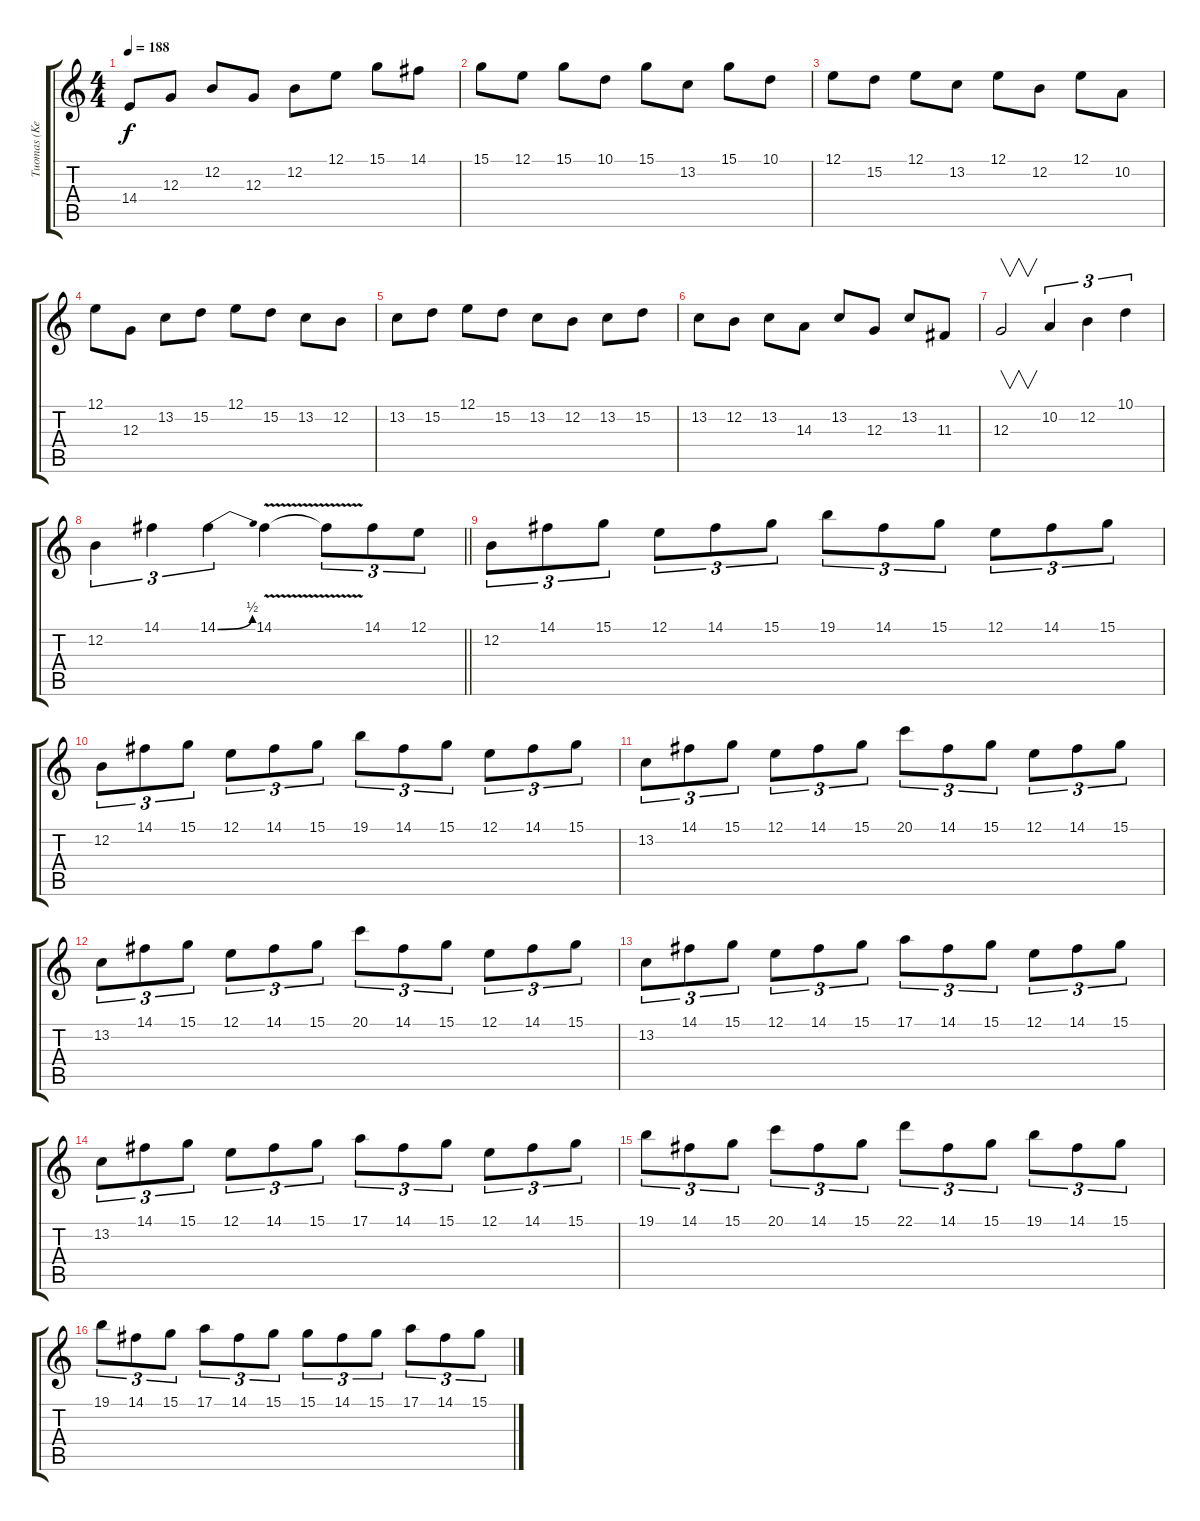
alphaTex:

\track ("Tuomas (Keyboard Solo)" "Tuomas (Ke") {instrument lead3calliope}
\staff {score tabs}
\tuning (E4 B3 G3 D3 A2 E2) {hide}
\ts (4 4)
\tempo 188
\clef g2
\ks c
14.4.8{dy f} 12.3.8 12.2.8 12.3.8 12.2.8 12.1.8 15.1.8 14.1.8 |
15.1.8 12.1.8 15.1.8 10.1.8 15.1.8 13.2.8 15.1.8 10.1.8 |
12.1.8 15.2.8 12.1.8 13.2.8 12.1.8 12.2.8 12.1.8 10.2.8 |
12.1.8 12.3.8 13.2.8 15.2.8 12.1.8 15.2.8 13.2.8 12.2.8 |
13.2.8 15.2.8 12.1.8 15.2.8 13.2.8 12.2.8 13.2.8 15.2.8 |
13.2.8 12.2.8 13.2.8 14.3.8 13.2.8 12.3.8 13.2.8 11.3.8 |
12.3.2{v} 10.2.4{tu (3 2)} 12.2.4{tu (3 2)} 10.1.4{tu (3 2)} |
\barLineRight lightlight
12.2.4{tu (3 2)} 14.1.4{tu (3 2)} 14.1{be (bend 0 0 60 2)}.4{tu (3 2)} 14.1{v}.4 14.1{t}.8{tu (3 2)} 14.1.8{tu (3 2)} 12.1.8{tu (3 2)} |
12.2.8{tu (3 2)} 14.1.8{tu (3 2)} 15.1.8{tu (3 2)} 12.1.8{tu (3 2)} 14.1.8{tu (3 2)} 15.1.8{tu (3 2)} 19.1.8{tu (3 2)} 14.1.8{tu (3 2)} 15.1.8{tu (3 2)} 12.1.8{tu (3 2)} 14.1.8{tu (3 2)} 15.1.8{tu (3 2)} |
12.2.8{tu (3 2)} 14.1.8{tu (3 2)} 15.1.8{tu (3 2)} 12.1.8{tu (3 2)} 14.1.8{tu (3 2)} 15.1.8{tu (3 2)} 19.1.8{tu (3 2)} 14.1.8{tu (3 2)} 15.1.8{tu (3 2)} 12.1.8{tu (3 2)} 14.1.8{tu (3 2)} 15.1.8{tu (3 2)} |
13.2.8{tu (3 2)} 14.1.8{tu (3 2)} 15.1.8{tu (3 2)} 12.1.8{tu (3 2)} 14.1.8{tu (3 2)} 15.1.8{tu (3 2)} 20.1.8{tu (3 2)} 14.1.8{tu (3 2)} 15.1.8{tu (3 2)} 12.1.8{tu (3 2)} 14.1.8{tu (3 2)} 15.1.8{tu (3 2)} |
13.2.8{tu (3 2)} 14.1.8{tu (3 2)} 15.1.8{tu (3 2)} 12.1.8{tu (3 2)} 14.1.8{tu (3 2)} 15.1.8{tu (3 2)} 20.1.8{tu (3 2)} 14.1.8{tu (3 2)} 15.1.8{tu (3 2)} 12.1.8{tu (3 2)} 14.1.8{tu (3 2)} 15.1.8{tu (3 2)} |
13.2.8{tu (3 2)} 14.1.8{tu (3 2)} 15.1.8{tu (3 2)} 12.1.8{tu (3 2)} 14.1.8{tu (3 2)} 15.1.8{tu (3 2)} 17.1.8{tu (3 2)} 14.1.8{tu (3 2)} 15.1.8{tu (3 2)} 12.1.8{tu (3 2)} 14.1.8{tu (3 2)} 15.1.8{tu (3 2)} |
13.2.8{tu (3 2)} 14.1.8{tu (3 2)} 15.1.8{tu (3 2)} 12.1.8{tu (3 2)} 14.1.8{tu (3 2)} 15.1.8{tu (3 2)} 17.1.8{tu (3 2)} 14.1.8{tu (3 2)} 15.1.8{tu (3 2)} 12.1.8{tu (3 2)} 14.1.8{tu (3 2)} 15.1.8{tu (3 2)} |
19.1.8{tu (3 2)} 14.1.8{tu (3 2)} 15.1.8{tu (3 2)} 20.1.8{tu (3 2)} 14.1.8{tu (3 2)} 15.1.8{tu (3 2)} 22.1.8{tu (3 2)} 14.1.8{tu (3 2)} 15.1.8{tu (3 2)} 19.1.8{tu (3 2)} 14.1.8{tu (3 2)} 15.1.8{tu (3 2)} |
19.1.8{tu (3 2)} 14.1.8{tu (3 2)} 15.1.8{tu (3 2)} 17.1.8{tu (3 2)} 14.1.8{tu (3 2)} 15.1.8{tu (3 2)} 15.1.8{tu (3 2)} 14.1.8{tu (3 2)} 15.1.8{tu (3 2)} 17.1.8{tu (3 2)} 14.1.8{tu (3 2)} 15.1.8{tu (3 2)}
